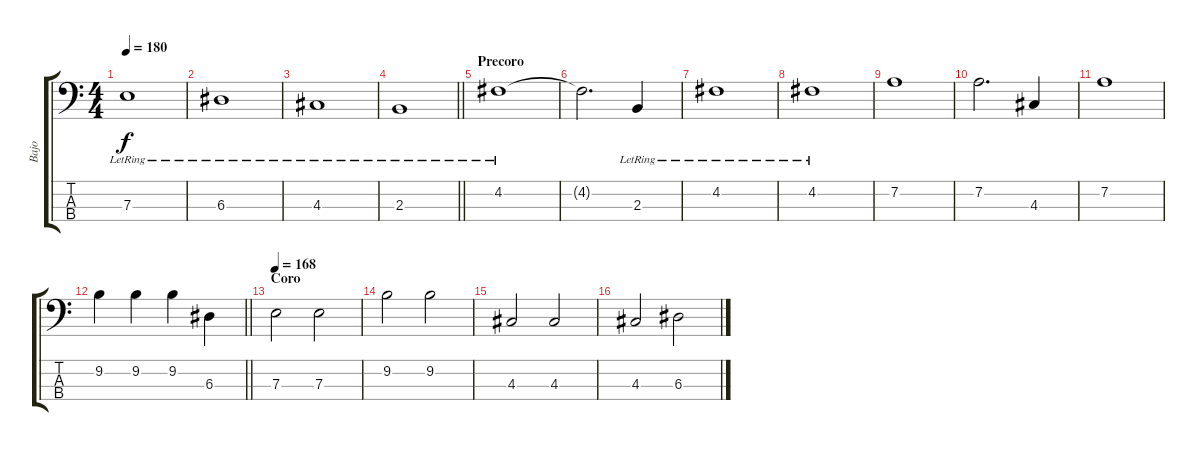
\track ("Bajo" "Bajo") {instrument electricbassfinger}
\staff {score tabs}
\tuning (G2 D2 A1 E1) {hide}
\ts (4 4)
\tempo 180
\clef f4
\ks c
7.3{lr}.1{dy f} |
6.3{lr}.1 |
4.3{lr}.1 |
\barLineRight lightlight
2.3{lr}.1 |
\section ("" "Precoro")
4.2{lr}.1 |
4.2{t}.2{d} 2.3{lr}.4 |
4.2{lr}.1 |
4.2{lr}.1 |
7.2.1 |
7.2.2{d} 4.3.4 |
7.2.1 |
\barLineRight lightlight
9.2.4 9.2.4 9.2.4 6.3.4 |
\section ("" "Coro")
\tempo 168
7.3.2 7.3.2 |
9.2.2 9.2.2 |
4.3.2 4.3.2 |
4.3.2 6.3.2
